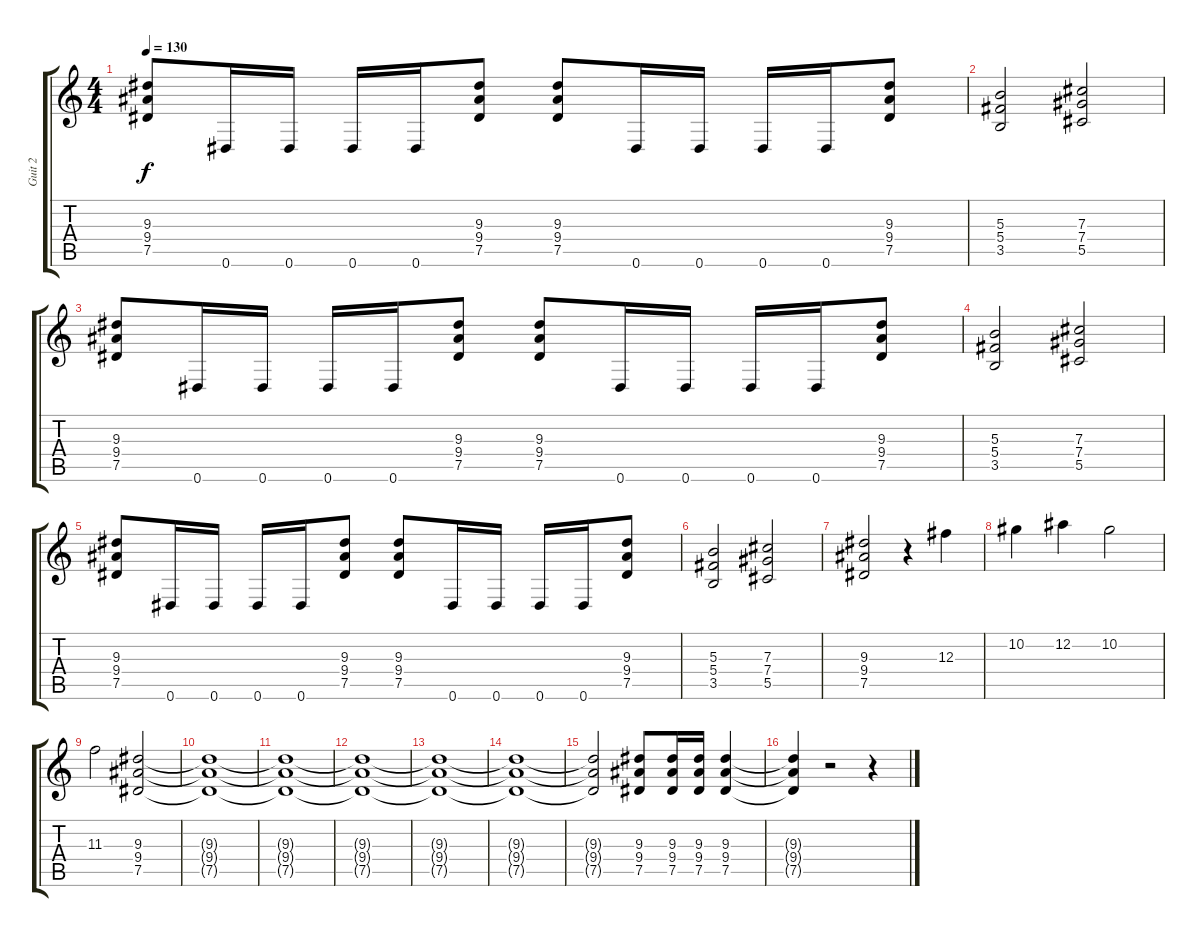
\track ("Guit 2" "Guit 2") {instrument distortionguitar}
\staff {score tabs}
\tuning (Eb4 Bb3 Gb3 Db3 Ab2 Eb2) {hide}
\ts (4 4)
\tempo 130
\clef g2
\ks c
(9.3 9.4 7.5).8{dy f} 0.6.16 0.6.16 0.6.16 0.6.16 (9.3 9.4 7.5).8 (9.3 9.4 7.5).8 0.6.16 0.6.16 0.6.16 0.6.16 (9.3 9.4 7.5).8 |
(5.3 5.4 3.5).2 (7.3 7.4 5.5).2 |
(9.3 9.4 7.5).8 0.6.16 0.6.16 0.6.16 0.6.16 (9.3 9.4 7.5).8 (9.3 9.4 7.5).8 0.6.16 0.6.16 0.6.16 0.6.16 (9.3 9.4 7.5).8 |
(5.3 5.4 3.5).2 (7.3 7.4 5.5).2 |
(9.3 9.4 7.5).8 0.6.16 0.6.16 0.6.16 0.6.16 (9.3 9.4 7.5).8 (9.3 9.4 7.5).8 0.6.16 0.6.16 0.6.16 0.6.16 (9.3 9.4 7.5).8 |
(5.3 5.4 3.5).2 (7.3 7.4 5.5).2 |
(9.3 9.4 7.5).2 r.4 12.3.4 |
10.2.4 12.2.4 10.2.2 |
11.3.2 (9.3 9.4 7.5).2 |
(9.3{t} 9.4{t} 7.5{t}).1 |
(9.3{t} 9.4{t} 7.5{t}).1 |
(9.3{t} 9.4{t} 7.5{t}).1 |
(9.3{t} 9.4{t} 7.5{t}).1 |
(9.3{t} 9.4{t} 7.5{t}).1 |
(9.3{t} 9.4{t} 7.5{t}).2 (9.3 9.4 7.5).8 (9.3 9.4 7.5).16 (9.3 9.4 7.5).16 (9.3 9.4 7.5).4 |
(9.3{t} 9.4{t} 7.5{t}).4 r.2 r.4
